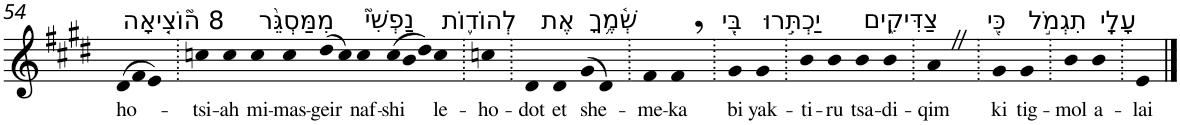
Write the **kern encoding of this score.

**kern	**text
*part1	*part1
*staff1	*staff1
*I"Piano	*
*I'Pno	*
!!LO:PB:g=z
*clefG2	*
*k[f#c#g#d#]	*
*E:	*
*Xtuplet	*
=54	=54
!LO:TX:a:t=8 ה֘וֹצִ֤יאָה	!
!	!LO:LY:b
(>12d#	ho-
12f#	.
12e)	.
=55.	=55.
!	!LO:LY:b
4ccn	-tsi-
!	!LO:LY:b
4cc	-ah
!LO:TX:a:t=מִמַּסְגֵּ֨ר	!
!	!LO:LY:b
4cc	mi-
!	!LO:LY:b
4cc	-mas-
!	!LO:LY:b
(>8dd#	-geir
8cc)	.
!LO:TX:a:t=נַפְשִׁי֮	!
!	!LO:LY:b
4cc	naf-
!	!LO:LY:b
(>12cc	-shi
12b	.
12dd#)	.
!LO:TX:a:t=לְהוֹד֪וֹת	!
!	!LO:LY:b
4cc	le-
=56.	=56.
!	!LO:LY:b
4ccn	-ho-
=57.	=57.
!	!LO:LY:b
4d#	-dot
!LO:TX:a:t=אֶת	!
!	!LO:LY:b
4d#	et
!LO:TX:a:t=שְׁ֫מֶ֥ךָ	!
!	!LO:LY:b
(>8g#	she-
8d#)	.
=58.	=58.
!	!LO:LY:b
4f#	-me-
!	!LO:LY:b
4f#,	-ka
=59.	=59.
!LO:TX:a:t=בִּ֭י	!
!	!LO:LY:b
4g#	bi
!LO:TX:a:t=יַכְתִּ֣רוּ	!
!	!LO:LY:b
4g#	yak-
=60.	=60.
!	!LO:LY:b
4b	-ti-
!	!LO:LY:b
4b	-ru
!LO:TX:a:t=צַדִּיקִ֑ים	!
!	!LO:LY:b
4b	tsa-
!	!LO:LY:b
4b	-di-
=61.	=61.
!	!LO:LY:b
4aZ	-qim
=62.	=62.
!LO:TX:a:t=כִּ֖י	!
!	!LO:LY:b
4g#	ki
!LO:TX:a:t=תִגְמֹ֣ל	!
!	!LO:LY:b
4g#	tig-
=63.	=63.
!	!LO:LY:b
4b	-mol
!LO:TX:a:t=עָלָֽי	!
!	!LO:LY:b
4b	a-
=64.	=64.
!	!LO:LY:b
4e	-lai
==	==
*-	*-
